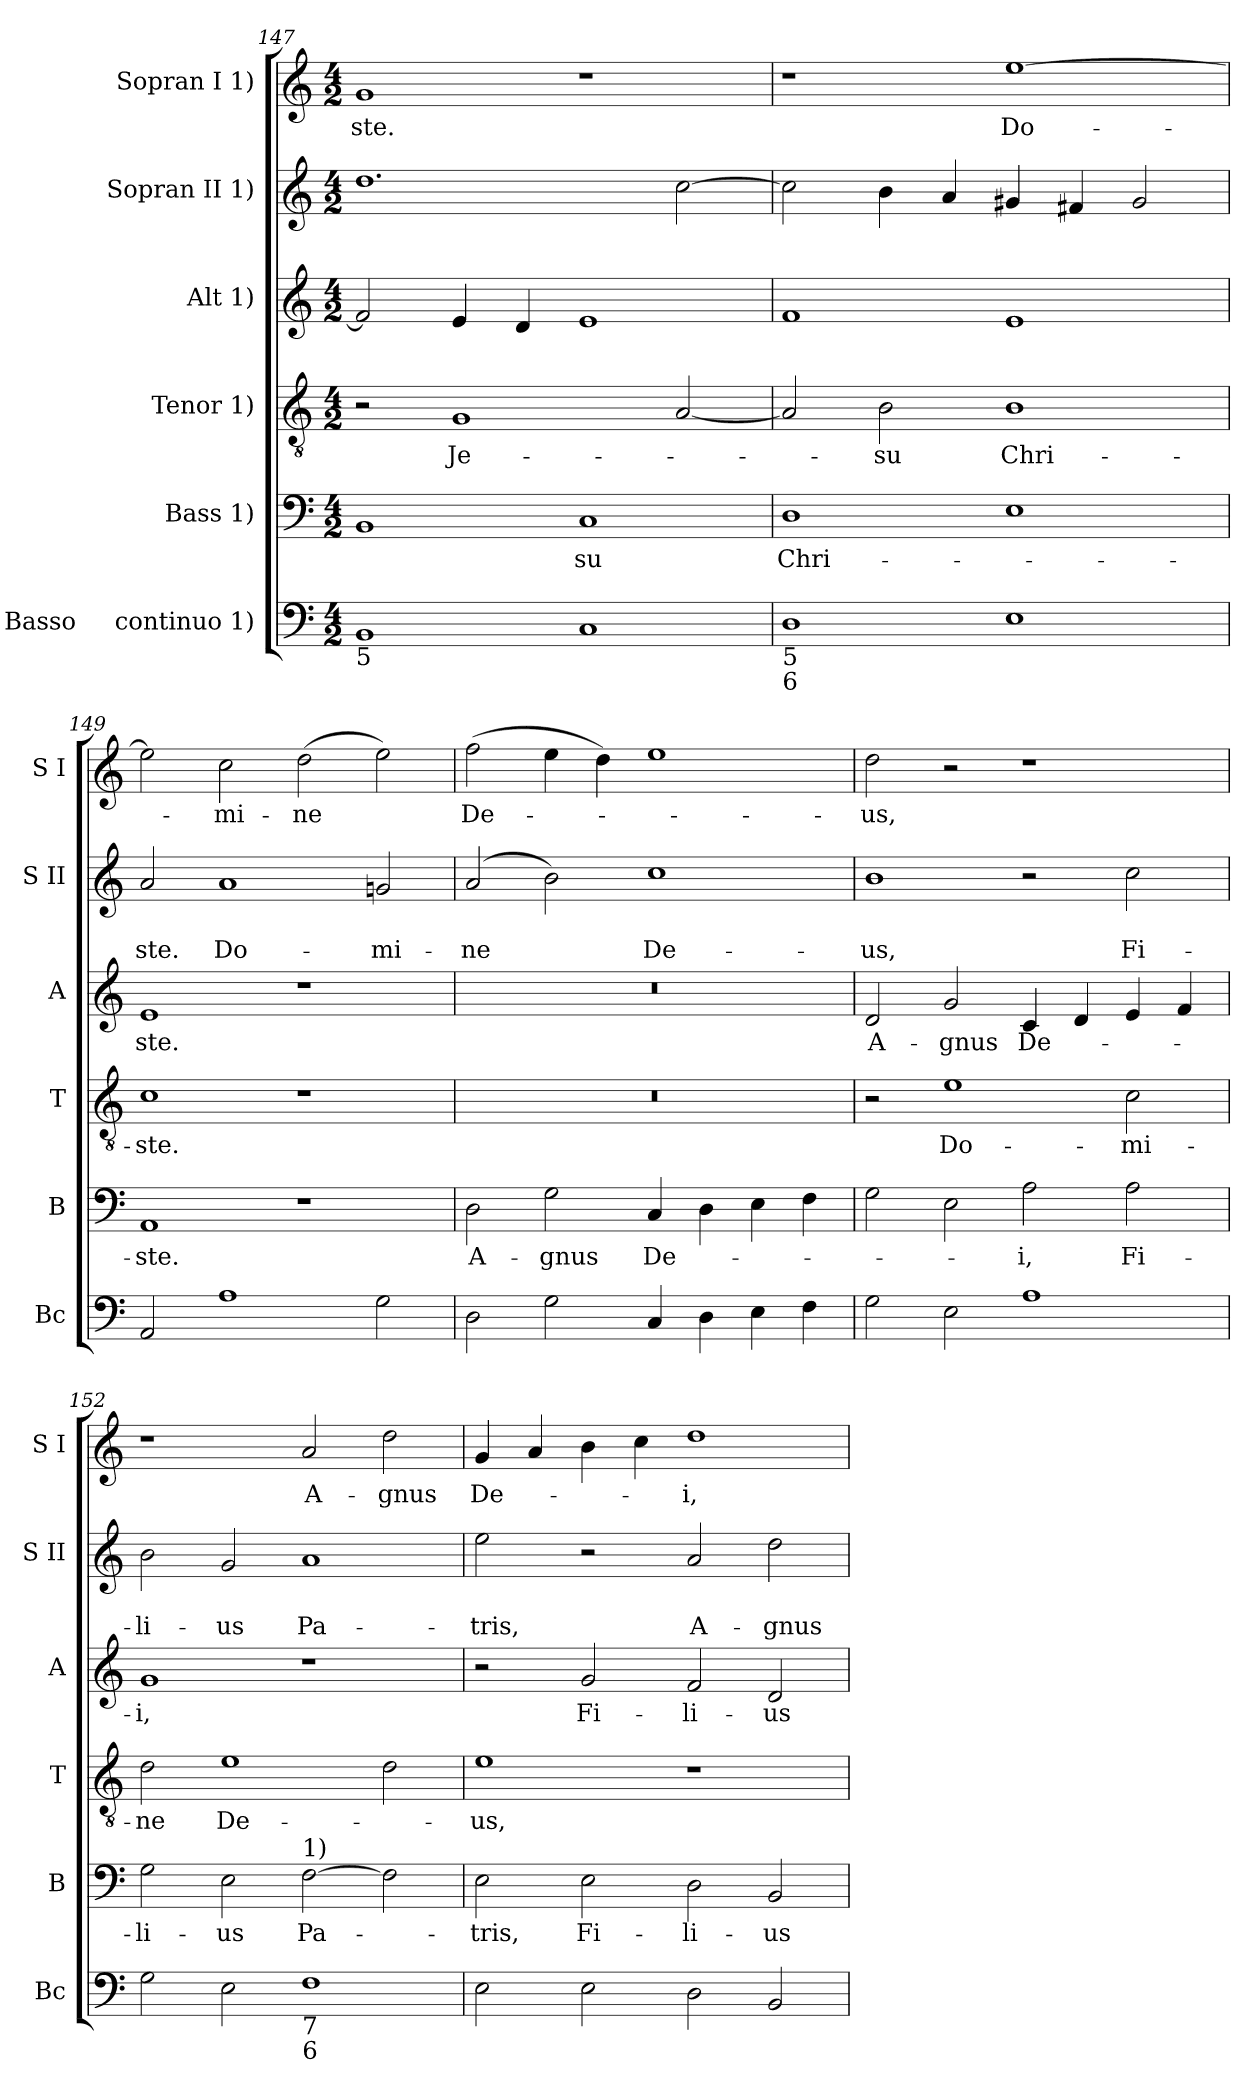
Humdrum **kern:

**kern	**kern	**text	**kern	**text	**kern	**text	**kern	**text	**text	**kern	**text
*part6	*part5	*part5	*part4	*part4	*part3	*part3	*part2	*part2	*part2	*part1	*part1
*staff6	*staff5	*staff5	*staff4	*staff4	*staff3	*staff3	*staff2	*staff2	*staff2	*staff1	*staff1
*I"Basso     continuo 1)	*I"Bass 1)	*	*I"Tenor 1)	*	*I"Alt 1)	*	*I"Sopran II 1)	*	*	*I"Sopran I 1)	*
*I'Bc	*I'B	*	*I'T	*	*I'A	*	*I'S II	*	*	*I'S I	*
*clefF4	*clefF4	*	*clefGv2	*	*clefG2	*	*clefG2	*	*	*clefG2	*
*k[]	*k[]	*	*k[]	*	*k[]	*	*k[]	*	*	*k[]	*
*C:	*C:	*	*C:	*	*C:	*	*C:	*	*	*C:	*
*M4/2	*M4/2	*	*M4/2	*	*M4/2	*	*M4/2	*	*	*M4/2	*
=147	=147	=147	=147	=147	=147	=147	=147	=147	=147	=147	=147
!LO:TX:b:t=5	!	!	!	!	!	!	!	!	!	!	!
1BB	1BB	.	2r	.	2f/]	.	1.dd	.	.	1g	-ste.
.	.	.	1G	Je-	4e/	.	.	.	.	.	.
.	.	.	.	.	4d/	.	.	.	.	.	.
1C	1C	-su	.	.	1e	.	.	.	.	1r	.
.	.	.	[2A/	.	.	.	[2cc\	.	.	.	.
=148	=148	=148	=148	=148	=148	=148	=148	=148	=148	=148	=148
!LO:TX:b:t=5	!	!	!	!	!	!	!	!	!	!	!
!LO:TX:b:t=6	!	!	!	!	!	!	!	!	!	!	!
1D	1D	Chri-	2A/]	.	1f	.	2cc\]	.	.	1r	.
.	.	.	2B\	-su	.	.	4b\	.	.	.	.
.	.	.	.	.	.	.	4a/	.	.	.	.
1E	1E	.	1B	Chri-	1e	.	4g#X/	.	.	[1ee	Do-
.	.	.	.	.	.	.	4f#X/	.	.	.	.
.	.	.	.	.	.	.	2g#/	.	.	.	.
=149	=149	=149	=149	=149	=149	=149	=149	=149	=149	=149	=149
2AA/	1AA	-ste.	1c	-ste.	1e	-ste.	2a/	.	-ste.	2ee\]	.
1A	.	.	.	.	.	.	1a	.	Do-	2cc\	-mi-
.	1r	.	1r	.	1r	.	.	.	.	(2dd\	-ne
2G\	.	.	.	.	.	.	2gn/	.	-mi-	2ee\)	.
=150	=150	=150	=150	=150	=150	=150	=150	=150	=150	=150	=150
2D\	2D\	A-	0r	.	0r	.	(2a/	.	-ne	(2ff\	De-
2G\	2G\	-gnus	.	.	.	.	2b\)	.	.	4ee\	.
.	.	.	.	.	.	.	.	.	.	4dd\)	.
4C/	4C/	De-	.	.	.	.	1cc	.	De-	1ee	.
4D\	4D\	.	.	.	.	.	.	.	.	.	.
4E\	4E\	.	.	.	.	.	.	.	.	.	.
4F\	4F\	.	.	.	.	.	.	.	.	.	.
=151	=151	=151	=151	=151	=151	=151	=151	=151	=151	=151	=151
2G\	2G\	.	2r	.	2d/	A-	1b	.	-us,	2dd\	-us,
2E\	2E\	.	1e	Do-	2g/	-gnus	.	.	.	2r	.
1A	2A\	-i,	.	.	4c/	De-	2r	.	.	1r	.
.	.	.	.	.	4d/	.	.	.	.	.	.
.	2A\	Fi-	2c\	-mi-	4e/	.	2cc\	.	Fi-	.	.
.	.	.	.	.	4f/	.	.	.	.	.	.
!!LO:LB:g=z
=152	=152	=152	=152	=152	=152	=152	=152	=152	=152	=152	=152
2G\	2G\	-li-	2d\	-ne	1g	-i,	2b\	.	-li-	1r	.
2E\	2E\	-us	1e	De-	.	.	2g/	.	-us	.	.
!	!LO:TX:a:t=1)	!	!	!	!	!	!	!	!	!	!
!LO:TX:b:t=7	!	!	!	!	!	!	!	!	!	!	!
!LO:TX:b:t=6	!	!	!	!	!	!	!	!	!	!	!
1F	[2F\	Pa-	.	.	1r	.	1a	.	Pa-	2a/	A-
.	2F\]	.	2d\	.	.	.	.	.	.	2dd\	-gnus
=153	=153	=153	=153	=153	=153	=153	=153	=153	=153	=153	=153
2E\	2E\	-tris,	1e	-us,	2r	.	2ee\	.	-tris,	4g/	De-
.	.	.	.	.	.	.	.	.	.	4a/	.
2E\	2E\	Fi-	.	.	2g/	Fi-	2r	.	.	4b\	.
.	.	.	.	.	.	.	.	.	.	4cc\	.
2D\	2D\	-li-	1r	.	2f/	-li-	2a/	.	A-	1dd	-i,
2BB/	2BB/	-us	.	.	2d/	-us	2dd\	.	-gnus	.	.
=	=	=	=	=	=	=	=	=	=	=	=
*-	*-	*-	*-	*-	*-	*-	*-	*-	*-	*-	*-
